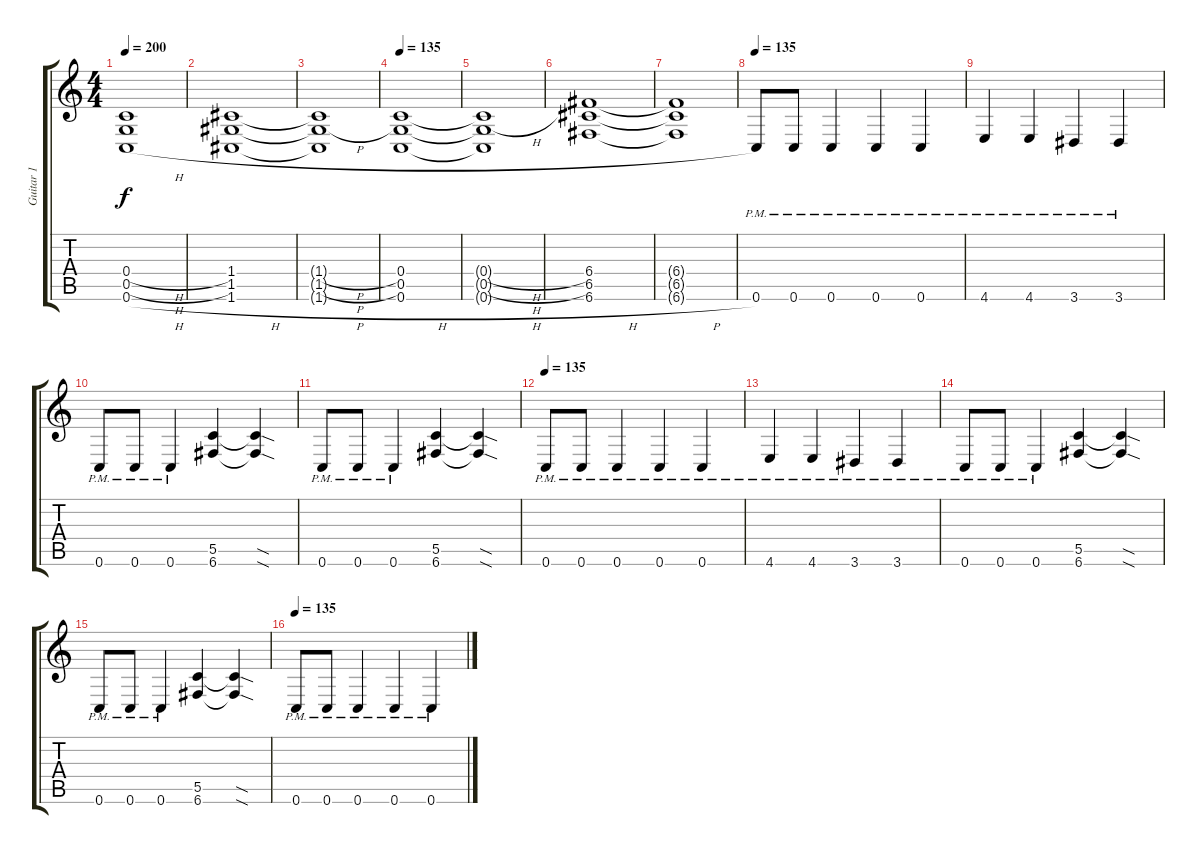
\track ("Guitar 1" "Guitar 1") {instrument distortionguitar}
\staff {score tabs}
\tuning (D4 A3 F3 C3 G2 C2) {hide}
\ts (4 4)
\tempo 200
\clef g2
\ks c
(0.4{h t} 0.5{h t} 0.6{h t}).1{dy f} |
(1.4 1.5 1.6{h}).1 |
(1.4{h t} 1.5{h t} 1.6{h t}).1 |
\tempo 135
(0.4 0.5 0.6{h}).1 |
(0.4{h t} 0.5{h t} 0.6{h t}).1 |
(6.4 6.5 6.6{h}).1 |
(6.4{t} 6.5{t} 6.6{h t}).1 |
\tempo 135
0.6{pm}.8 0.6{pm}.8 0.6{pm}.4 0.6{pm}.4 0.6{pm}.4 |
4.6{pm}.4 4.6{pm}.4 3.6{pm}.4 3.6{pm}.4 |
0.6{pm}.8 0.6{pm}.8 0.6{pm}.4 (5.5 6.6).4 (5.5{sod t} 6.6{sod t}).4 |
0.6{pm}.8 0.6{pm}.8 0.6{pm}.4 (5.5 6.6).4 (5.5{sod t} 6.6{sod t}).4 |
\tempo 135
0.6{pm}.8 0.6{pm}.8 0.6{pm}.4 0.6{pm}.4 0.6{pm}.4 |
4.6{pm}.4 4.6{pm}.4 3.6{pm}.4 3.6{pm}.4 |
0.6{pm}.8 0.6{pm}.8 0.6{pm}.4 (5.5 6.6).4 (5.5{sod t} 6.6{sod t}).4 |
0.6{pm}.8 0.6{pm}.8 0.6{pm}.4 (5.5 6.6).4 (5.5{sod t} 6.6{sod t}).4 |
\tempo 135
0.6{pm}.8 0.6{pm}.8 0.6{pm}.4 0.6{pm}.4 0.6{pm}.4
